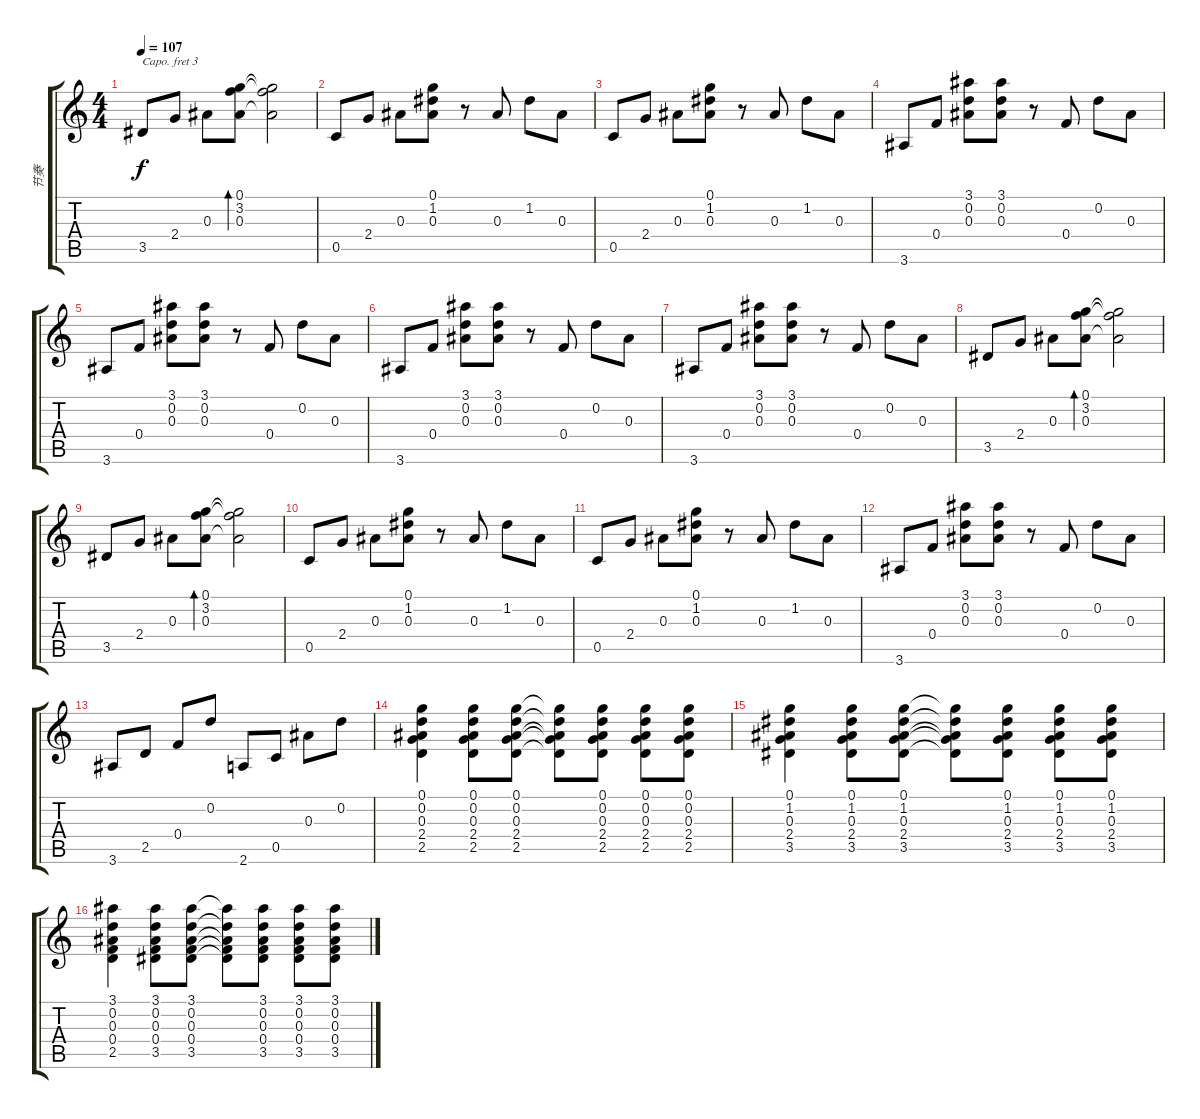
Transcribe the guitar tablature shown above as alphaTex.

\track ("节奏" "节奏") {instrument acousticguitarsteel}
\staff {score tabs}
\capo 3
\tuning (E4 B3 G3 D3 A2 E2) {hide}
\ts (4 4)
\tempo 107
\clef g2
\ks c
3.5.8{dy f} 2.4.8 0.3.8 (0.1 3.2 0.3).8{bd 30} (0.1{t} 3.2{t} 0.3{t}).2 |
0.5.8 2.4.8 0.3.8 (0.1 1.2 0.3).8 r.8 0.3.8 1.2.8 0.3.8 |
0.5.8 2.4.8 0.3.8 (0.1 1.2 0.3).8 r.8 0.3.8 1.2.8 0.3.8 |
3.6.8 0.4.8 (3.1 0.2 0.3).8 (3.1 0.2 0.3).8 r.8 0.4.8 0.2.8 0.3.8 |
3.6.8 0.4.8 (3.1 0.2 0.3).8 (3.1 0.2 0.3).8 r.8 0.4.8 0.2.8 0.3.8 |
3.6.8 0.4.8 (3.1 0.2 0.3).8 (3.1 0.2 0.3).8 r.8 0.4.8 0.2.8 0.3.8 |
3.6.8 0.4.8 (3.1 0.2 0.3).8 (3.1 0.2 0.3).8 r.8 0.4.8 0.2.8 0.3.8 |
3.5.8 2.4.8 0.3.8 (0.1 3.2 0.3).8{bd 30} (0.1{t} 3.2{t} 0.3{t}).2 |
3.5.8 2.4.8 0.3.8 (0.1 3.2 0.3).8{bd 30} (0.1{t} 3.2{t} 0.3{t}).2 |
0.5.8 2.4.8 0.3.8 (0.1 1.2 0.3).8 r.8 0.3.8 1.2.8 0.3.8 |
0.5.8 2.4.8 0.3.8 (0.1 1.2 0.3).8 r.8 0.3.8 1.2.8 0.3.8 |
3.6.8 0.4.8 (3.1 0.2 0.3).8 (3.1 0.2 0.3).8 r.8 0.4.8 0.2.8 0.3.8 |
3.6.8 2.5.8 0.4.8 0.2.8 2.6.8 0.5.8 0.3.8 0.2.8 |
(0.1 0.2 0.3 2.4 2.5).4 (0.1 0.2 0.3 2.4 2.5).8 (0.1 0.2 0.3 2.4 2.5).8 (0.1{t} 0.2{t} 0.3{t} 2.4{t} 2.5{t}).8 (0.1 0.2 0.3 2.4 2.5).8 (0.1 0.2 0.3 2.4 2.5).8 (0.1 0.2 0.3 2.4 2.5).8 |
(0.1 1.2 0.3 2.4 3.5).4 (0.1 1.2 0.3 2.4 3.5).8 (0.1 1.2 0.3 2.4 3.5).8 (0.1{t} 1.2{t} 0.3{t} 2.4{t} 3.5{t}).8 (0.1 1.2 0.3 2.4 3.5).8 (0.1 1.2 0.3 2.4 3.5).8 (0.1 1.2 0.3 2.4 3.5).8 |
(3.1 0.2 0.3 0.4 2.5).4 (3.1 0.2 0.3 0.4 3.5).8 (3.1 0.2 0.3 0.4 3.5).8 (3.1{t} 0.2{t} 0.3{t} 0.4{t} 3.5{t}).8 (3.1 0.2 0.3 0.4 3.5).8 (3.1 0.2 0.3 0.4 3.5).8 (3.1 0.2 0.3 0.4 3.5).8
